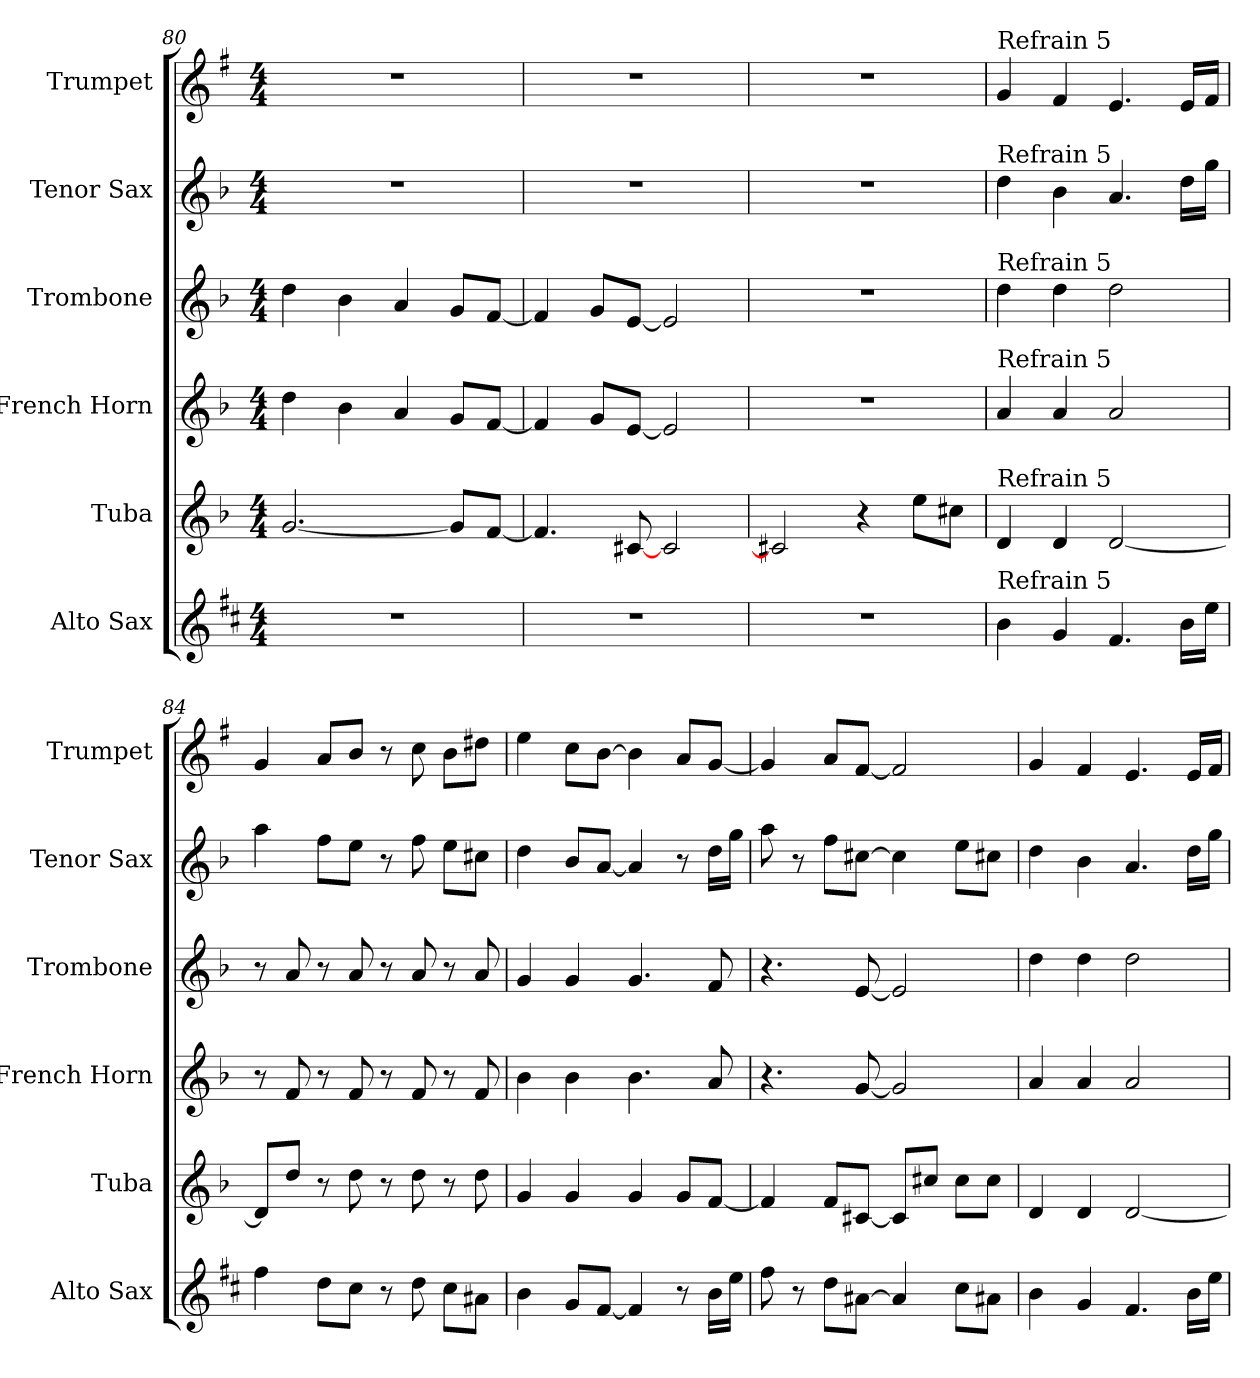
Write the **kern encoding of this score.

**kern	**kern	**kern	**kern	**kern	**kern
*part6	*part5	*part4	*part3	*part2	*part1
*staff6	*staff5	*staff4	*staff3	*staff2	*staff1
*I"Alto Sax	*I"Tuba	*I"French Horn	*I"Trombone	*I"Tenor Sax	*I"Trumpet
*I'Alto Sax	*I'Tuba	*I'French Horn	*I'Trombone	*I'Tenor Sax	*I'Trumpet
*clefG2	*clefG2	*clefG2	*clefG2	*clefG2	*clefG2
*ITrd5c9	*ITrd15c26	*ITrd8c14	*ITrd8c14	*ITrd8c14	*ITrd1c2
*k[b-]	*k[b-]	*k[b-]	*k[b-]	*k[b-]	*k[b-]
*M4/4	*M4/4	*M4/4	*M4/4	*M4/4	*M4/4
=80	=80	=80	=80	=80	=80
1r	[2.GG	4d	4d	1r	1r
.	.	4B-	4B-	.	.
.	.	4A	4A	.	.
.	8GGL]	8GL	8GL	.	.
.	[8FFJ	[8FJ	[8FJ	.	.
=81	=81	=81	=81	=81	=81
1r	4.FF]	4F]	4F]	1r	1r
.	.	8GL	8GL	.	.
.	[8CC#X	[8EJ	[8EJ	.	.
.	2CC#	2E]	2E]	.	.
=82	=82	=82	=82	=82	=82
1r	2CC#X]	1r	1r	1r	1r
.	4r	.	.	.	.
.	8EL	.	.	.	.
.	8C#XJ	.	.	.	.
=83	=83	=83	=83	=83	=83
!	!	!	!	!	!LO:TX:a:t=Refrain 5
!	!	!	!	!LO:TX:a:t=Refrain 5	!
!	!	!	!LO:TX:a:t=Refrain 5	!	!
!	!	!LO:TX:a:t=Refrain 5	!	!	!
!	!LO:TX:a:t=Refrain 5	!	!	!	!
!LO:TX:a:t=Refrain 5	!	!	!	!	!
4d	4DD	4A	4d	4d	4f
4B-	4DD	4A	4d	4B-	4e
4.A	[2DD	2A	2d	4.A	4.d
16dLL	.	.	.	16dLL	16dLL
16gJJ	.	.	.	16gJJ	16eJJ
=84	=84	=84	=84	=84	=84
4a	8DDL]	8r	8r	4a	4f
.	8DJ	8F	8A	.	.
8fL	8r	8r	8r	8fL	8gL
8eJ	8D	8F	8A	8eJ	8aJ
8r	8r	8r	8r	8r	8r
8f	8D	8F	8A	8f	8b-
8eL	8r	8r	8r	8eL	8aL
8c#XJ	8D	8F	8A	8c#XJ	8cc#XJ
=85	=85	=85	=85	=85	=85
4d	4GG	4B-	4G	4d	4dd
8B-L	4GG	4B-	4G	8B-L	8b-L
[8AJ	.	.	.	[8AJ	[8aJ
4A]	4GG	4.B-	4.G	4A]	4a]
8r	8GGL	.	.	8r	8gL
16dLL	[8FFJ	8A	8F	16dLL	[8fJ
16gJJ	.	.	.	16gJJ	.
=86	=86	=86	=86	=86	=86
8a	4FF]	4.r	4.r	8a	4f]
8r	.	.	.	8r	.
8fL	8FFL	.	.	8fL	8gL
[8c#XJ	[8CC#XJ	[8G	[8E	[8c#XJ	[8eJ
4c#]	8CC#L]	2G]	2E]	4c#]	2e]
.	8C#XJ	.	.	.	.
8eL	8C#L	.	.	8eL	.
8c#XJ	8C#J	.	.	8c#XJ	.
=87	=87	=87	=87	=87	=87
4d	4DD	4A	4d	4d	4f
4B-	4DD	4A	4d	4B-	4e
4.A	[2DD	2A	2d	4.A	4.d
16dLL	.	.	.	16dLL	16dLL
16gJJ	.	.	.	16gJJ	16eJJ
=	=	=	=	=	=
*-	*-	*-	*-	*-	*-
